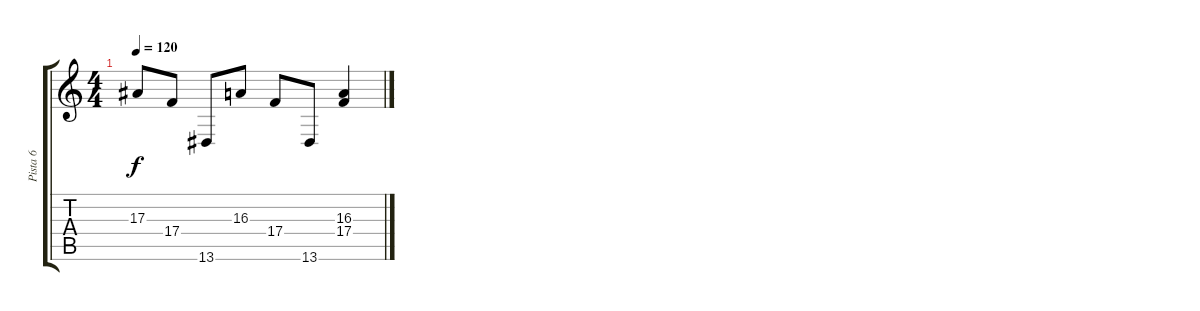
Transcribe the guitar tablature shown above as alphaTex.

\track ("Pista 6" "Pista 6") {instrument tremolostrings}
\staff {score tabs}
\tuning (D4 A3 F3 C3 G2 D2) {hide}
\ts (4 4)
\tempo 120
\clef g2
\ks c
17.3.8{dy f} 17.4.8 13.6.8 16.3.8 17.4.8 13.6.8 (16.3 17.4).4
